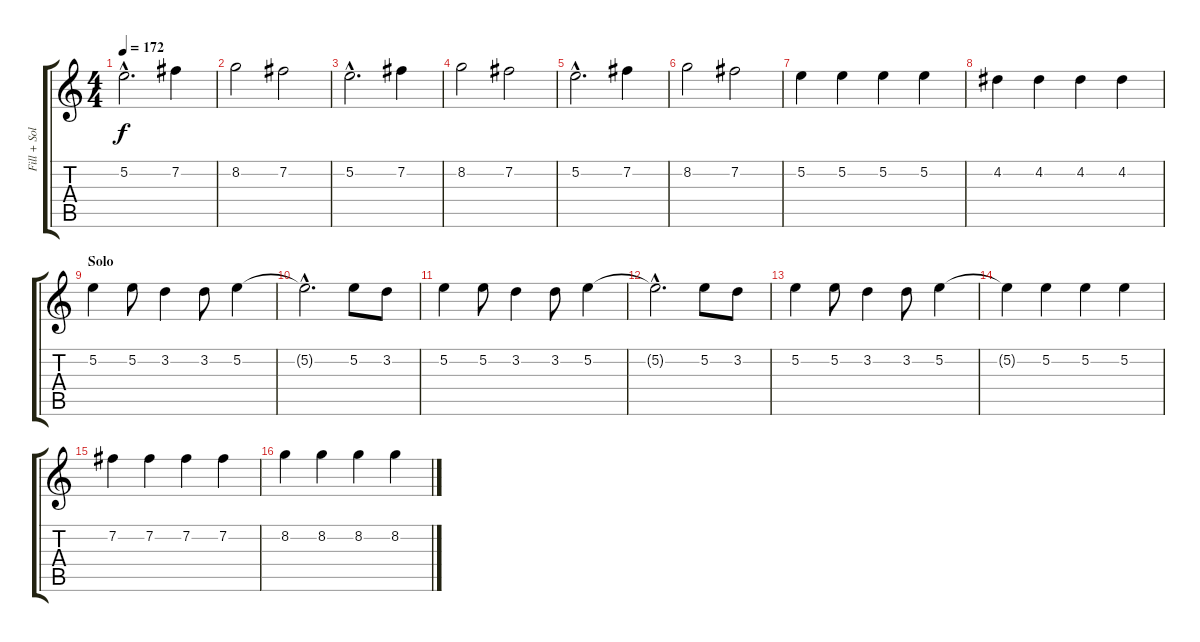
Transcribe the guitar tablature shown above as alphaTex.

\track ("Fill + Solo" "Fill + Sol") {instrument overdrivenguitar}
\staff {score tabs}
\tuning (E4 B3 G3 D3 A2 E2) {hide}
\ts (4 4)
\tempo 172
\clef g2
\ks c
5.2{hac}.2{d dy f} 7.2.4 |
8.2.2 7.2.2 |
5.2{hac}.2{d} 7.2.4 |
8.2.2 7.2.2 |
5.2{hac}.2{d} 7.2.4 |
8.2.2 7.2.2 |
5.2.4 5.2.4 5.2.4 5.2.4 |
4.2.4 4.2.4 4.2.4 4.2.4 |
\section ("" "Solo")
5.2.4 5.2.8 3.2.4 3.2.8 5.2.4 |
5.2{hac t}.2{d} 5.2.8 3.2.8 |
5.2.4 5.2.8 3.2.4 3.2.8 5.2.4 |
5.2{hac t}.2{d} 5.2.8 3.2.8 |
5.2.4 5.2.8 3.2.4 3.2.8 5.2.4 |
5.2{t}.4 5.2.4 5.2.4 5.2.4 |
7.2.4 7.2.4 7.2.4 7.2.4 |
8.2.4 8.2.4 8.2.4 8.2.4
